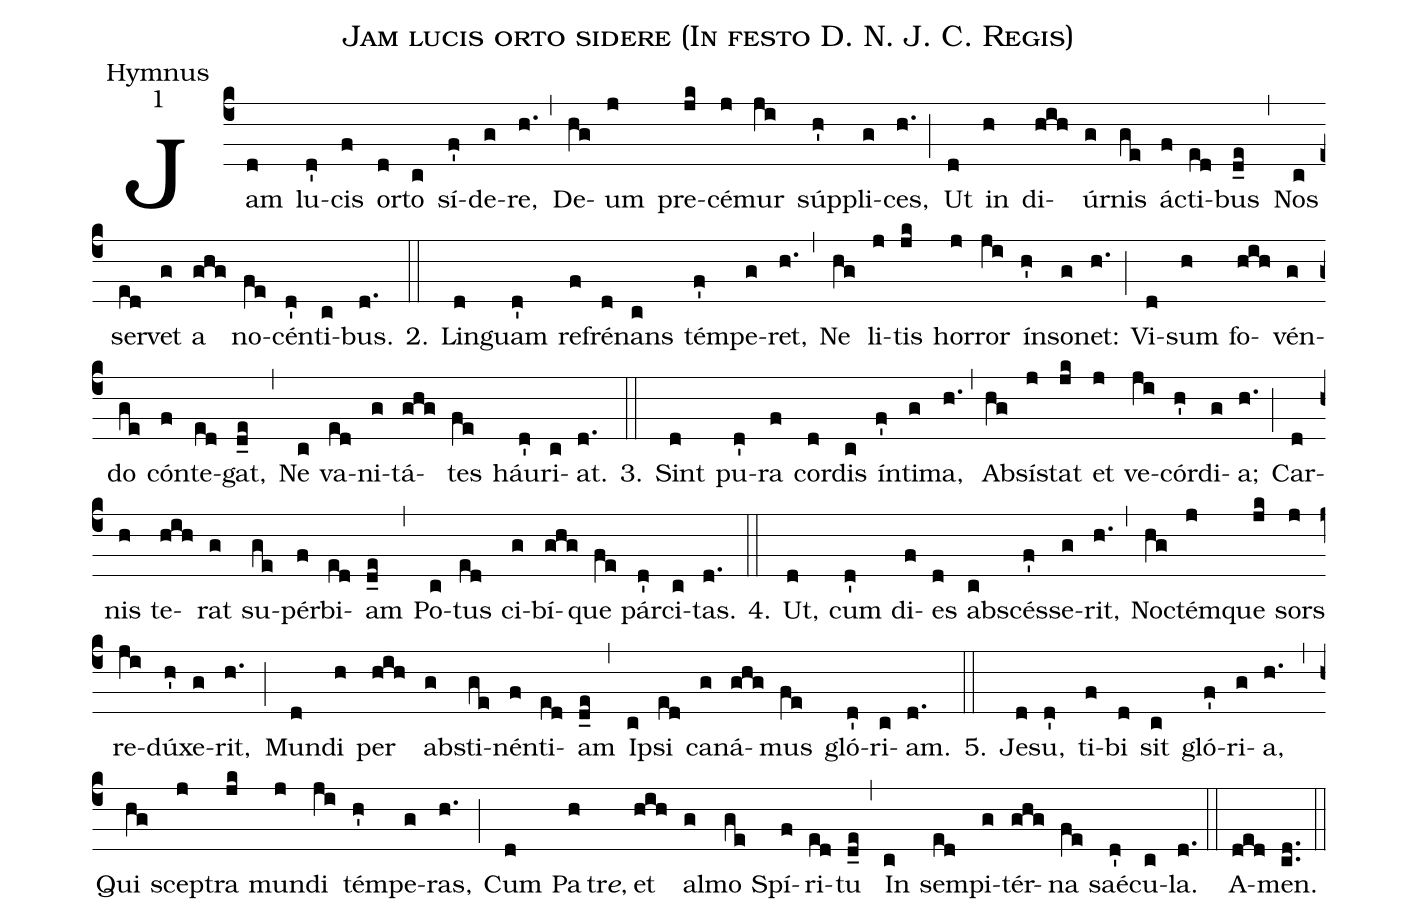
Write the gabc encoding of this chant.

name:Jam lucis orto sidere (In festo D. N. J. C. Regis);
office-part:Hymnus;
mode:1;
%%
(c4)Jam(d) lu(d')cis(f) or(d)to(c) sí(f')de(g)re,(h.) (,)
De(hg)um(j) pre(jk)cé(j)mur(ji) súp(h')pli(g)ces,(h.) (;)
Ut(d) in(h) di(hih)úr(g)nis(ge) á(f)cti(ed)bus(d_e) (,)
Nos(c) ser(ed)vet(g) a(ghg) no(fe)cén(d')ti(c)bus.(d.)

2.(::) Lin(d)guam(d') re(f)fré(d)nans(c) tém(f')pe(g)ret,(h.) (,)
Ne(hg) li(j)tis(jk) hor(j)ror(ji) ín(h')so(g)net:(h.) (;)
Vi(d)sum(h) fo(hih)vén(g)do(ge) cón(f)te(ed)gat,(d_e) (,)
Ne(c) va(ed)ni(g)tá(ghg)tes(fe) háu(d')ri(c)at.(d.)

3.(::) Sint(d) pu(d')ra(f) cor(d)dis(c) ín(f')ti(g)ma,(h.) (,)
Ab(hg)sí(j)stat(jk) et(j) ve(ji)cór(h')di(g)a;(h.) (;)
Car(d)nis(h) te(hih)rat(g) su(ge)pér(f)bi(ed)am(d_e) (,)
Po(c)tus(ed) ci(g)bí(ghg)que(fe) pár(d')ci(c)tas.(d.)

4.(::) Ut,(d) cum(d') di(f)es(d) ab(c)scés(f')se(g)rit,(h.) (,)
No(hg)ctém(j)que(jk) sors(j) re(ji)dú(h')xe(g)rit,(h.) (;)
Mun(d)di(h) per(hih) ab(g)sti(ge)nén(f)ti(ed)am(d_e) (,)
I(c)psi(ed) ca(g)ná(ghg)mus(fe) gló(d')ri(c)am.(d.)

5.(::) Je(d)su,(d') ti(f)bi(d) sit(c) gló(f')ri(g)a,(h.) (,) Qui(hg) scep(j)tra(jk) mun(j)di(ji) tém(h')pe(g)ras,(h.) (;) Cum(d) Pa(h)tr<i>e</i>,() et(hih) al(g)mo(ge) Spí(f)ri(ed)tu(d_e) (,) In(c) sem(ed)pi(g)tér(ghg)na(fe) saé(d')cu(c)la.(d.) (::)
A(ded)men.(cd..) (::)
